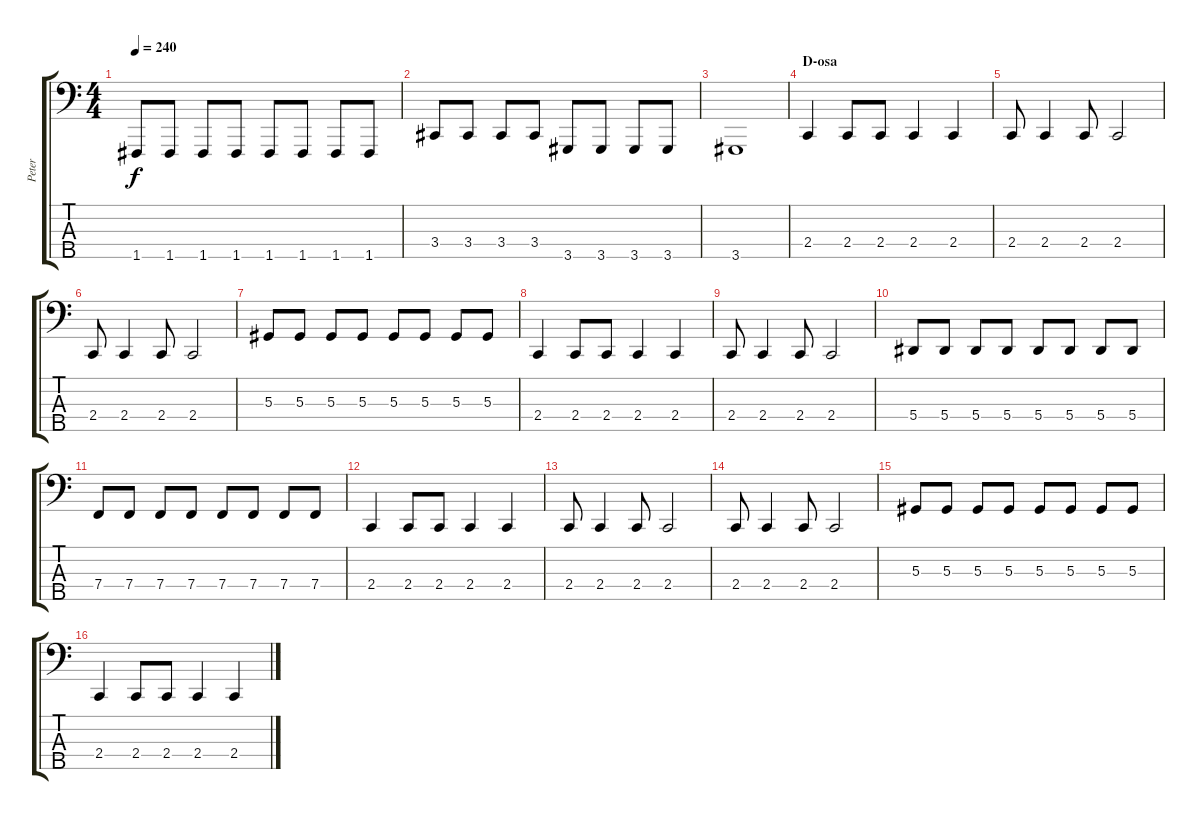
\track ("Peter" "Peter") {instrument electricbasspick}
\staff {score tabs}
\tuning (Db2 Ab1 Eb1 Bb0 F0) {hide}
\ts (4 4)
\tempo 240
\clef f4
\ks c
1.5.8{dy f} 1.5.8 1.5.8 1.5.8 1.5.8 1.5.8 1.5.8 1.5.8 |
3.4.8 3.4.8 3.4.8 3.4.8 3.5.8 3.5.8 3.5.8 3.5.8 |
3.5.1 |
\section ("" "D-osa")
2.4.4 2.4.8 2.4.8 2.4.4 2.4.4 |
2.4.8 2.4.4 2.4.8 2.4.2 |
2.4.8 2.4.4 2.4.8 2.4.2 |
5.3.8 5.3.8 5.3.8 5.3.8 5.3.8 5.3.8 5.3.8 5.3.8 |
2.4.4 2.4.8 2.4.8 2.4.4 2.4.4 |
2.4.8 2.4.4 2.4.8 2.4.2 |
5.4.8 5.4.8 5.4.8 5.4.8 5.4.8 5.4.8 5.4.8 5.4.8 |
7.4.8 7.4.8 7.4.8 7.4.8 7.4.8 7.4.8 7.4.8 7.4.8 |
2.4.4 2.4.8 2.4.8 2.4.4 2.4.4 |
2.4.8 2.4.4 2.4.8 2.4.2 |
2.4.8 2.4.4 2.4.8 2.4.2 |
5.3.8 5.3.8 5.3.8 5.3.8 5.3.8 5.3.8 5.3.8 5.3.8 |
2.4.4 2.4.8 2.4.8 2.4.4 2.4.4
